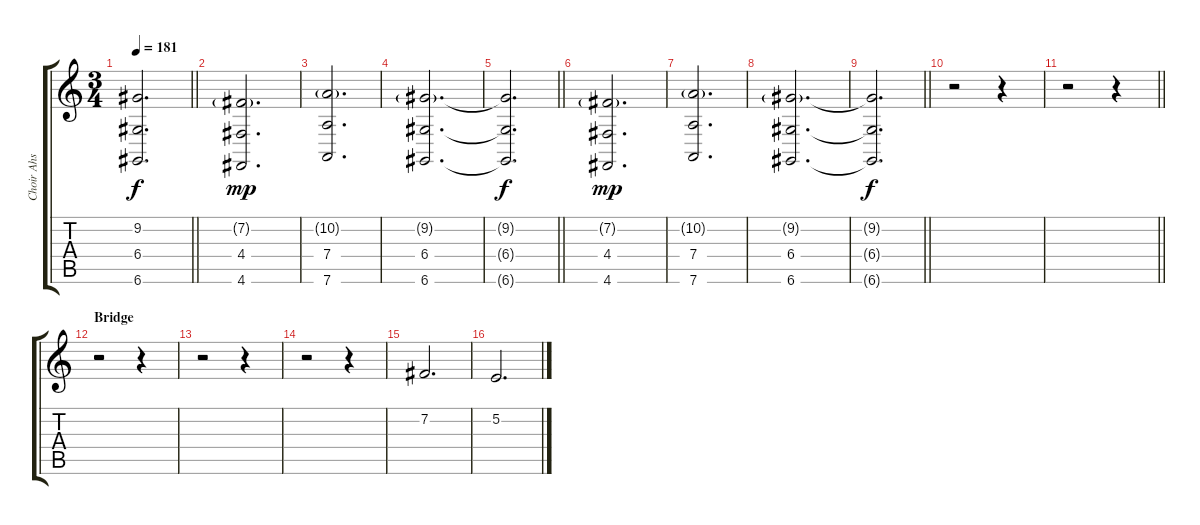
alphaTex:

\track ("Choir Ahs" "Choir Ahs") {instrument choiraahs}
\staff {score tabs}
\tuning (E4 B3 G3 D3 A2 D2) {hide}
\ts (3 4)
\tempo 181
\clef g2
\barLineRight lightlight
\ks c
(9.2{t} 6.4{t} 6.6{t}).2{d dy f} |
(7.2{g} 4.4 4.6).2{d dy mp} |
(10.2{g} 7.4 7.6).2{d} |
(9.2{g} 6.4 6.6).2{d} |
\barLineRight lightlight
(9.2{t} 6.4{t} 6.6{t}).2{d dy f} |
(7.2{g} 4.4 4.6).2{d dy mp} |
(10.2{g} 7.4 7.6).2{d} |
(9.2{g} 6.4 6.6).2{d} |
\barLineRight lightlight
(9.2{t} 6.4{t} 6.6{t}).2{d dy f} |
r.2 r.4 |
\barLineRight lightlight
r.2 r.4 |
\section ("" "Bridge")
r.2 r.4 |
r.2 r.4 |
r.2 r.4 |
7.2.2{d volume 13 balance 0} |
5.2.2{d}
